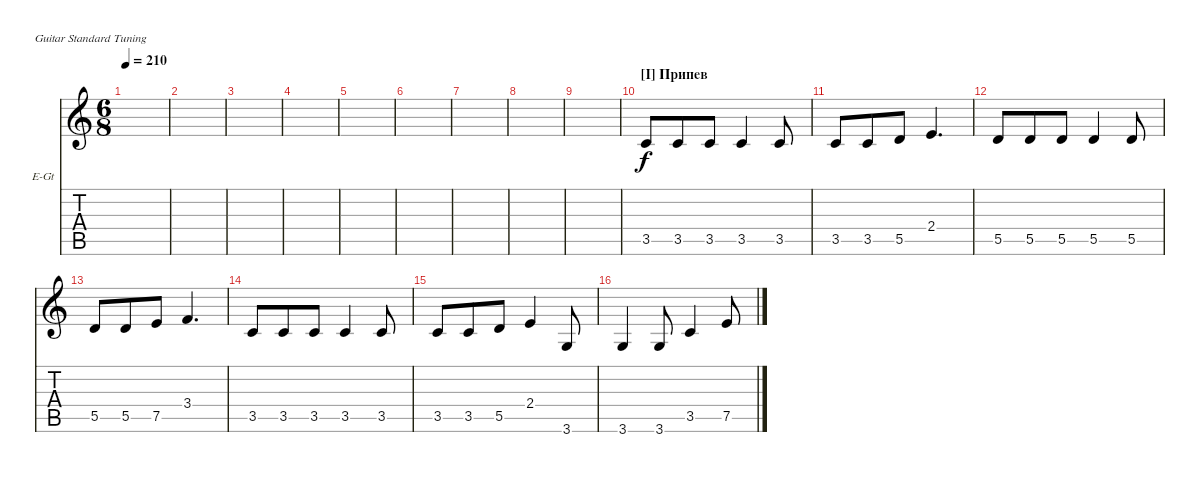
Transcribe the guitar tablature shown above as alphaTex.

\defaultSystemsLayout 4
\bracketExtendMode nobrackets
\firstSystemTrackNameOrientation horizontal
\otherSystemsTrackNameOrientation horizontal
\track ("Голос" "E-Gt") {instrument electricguitarclean}
\staff {score tabs}
\tuning (E4 B3 G3 D3 A2 E2)
\ts (6 8)
\tempo 210
\clef g2
\ks c
|
|
|
|
|
|
|
|
|
\section ("I" "Припев")
3.5.8 3.5.8 3.5.8 3.5.4 3.5.8 |
3.5.8 3.5.8 5.5.8 2.4.4{d} |
5.5.8 5.5.8 5.5.8 5.5.4 5.5.8 |
5.5.8 5.5.8 7.5.8 3.4.4{d} |
3.5.8 3.5.8 3.5.8 3.5.4 3.5.8 |
3.5.8 3.5.8 5.5.8 2.4.4 3.6.8 |
3.6.4 3.6.8 3.5.4 7.5.8
